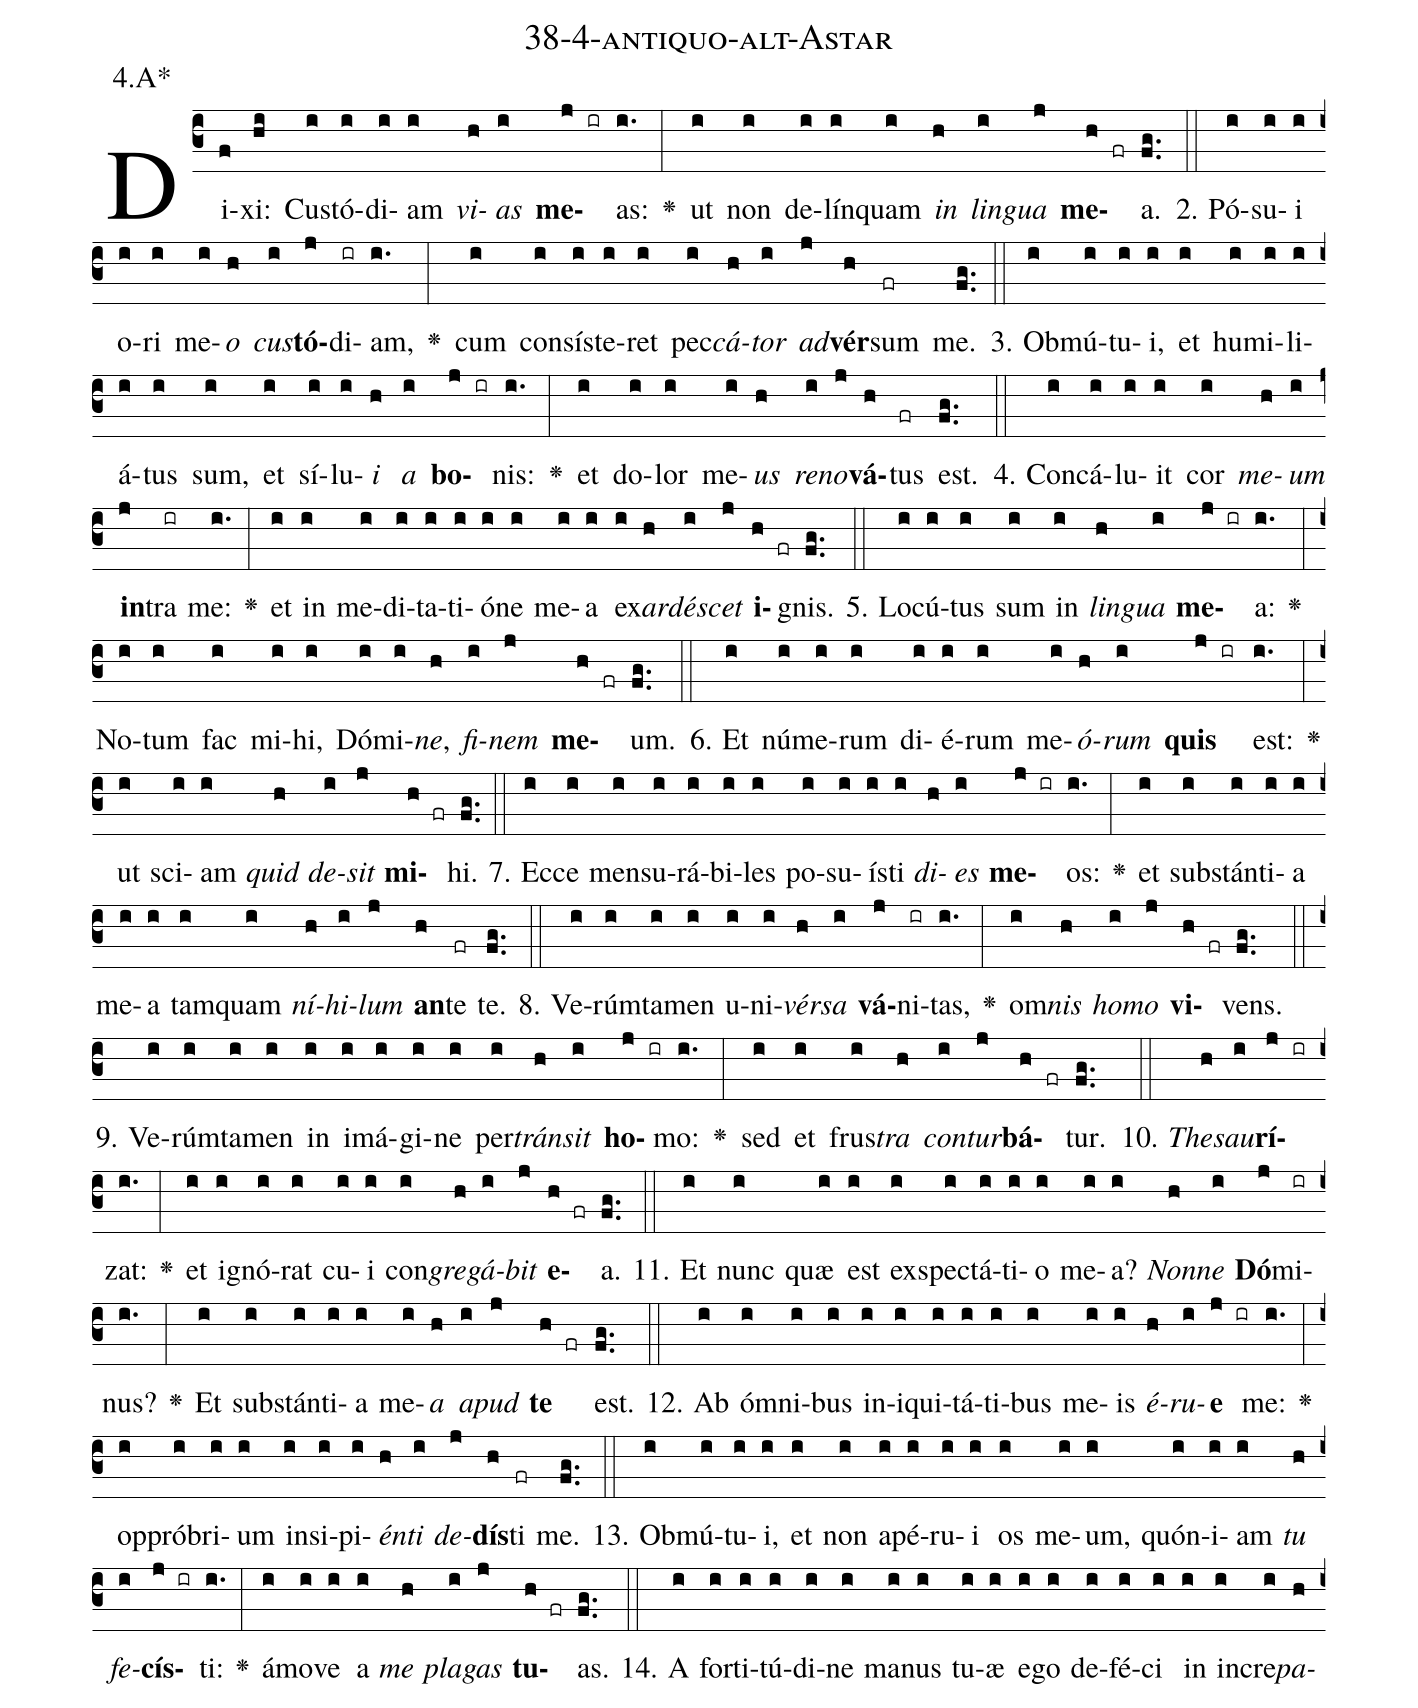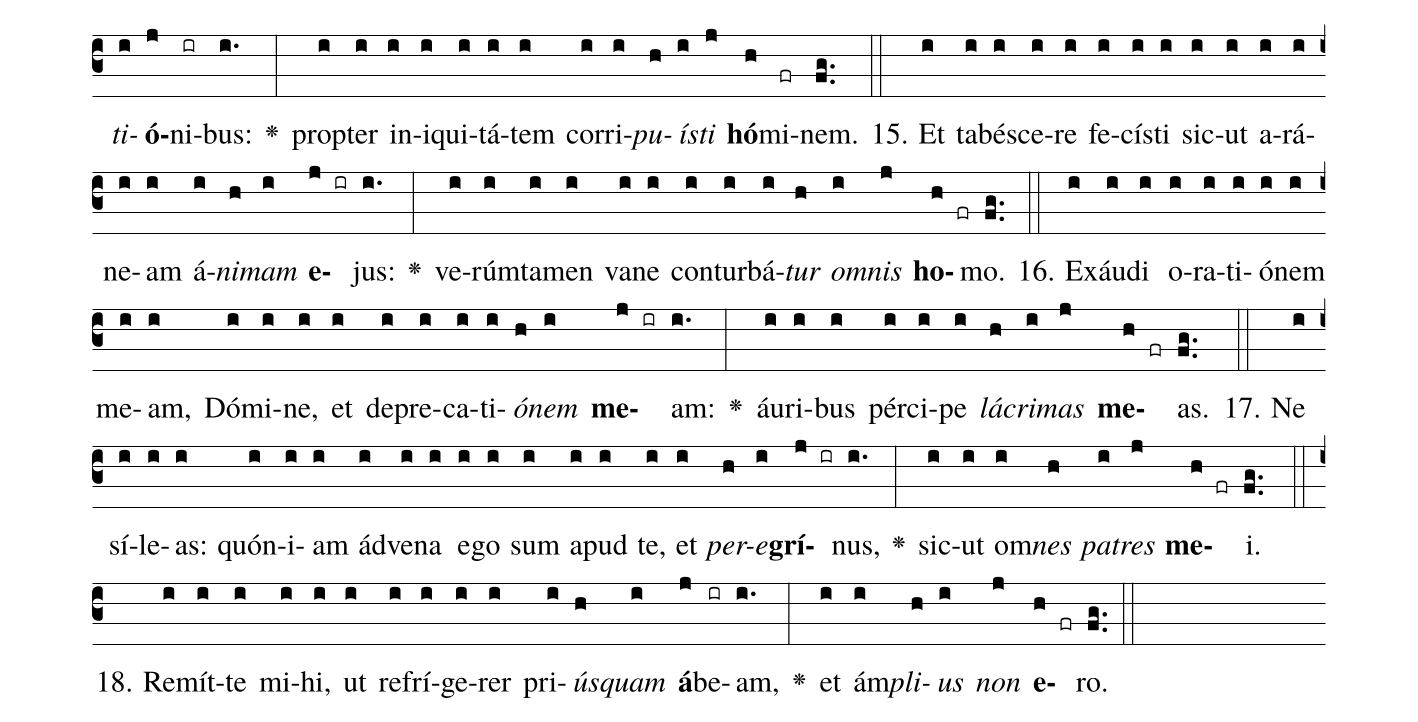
name: 38-4-antiquo-alt-Astar;
annotation: 4.A*;
%%
(c3)Di(f)xi:(hi) Cus(i)tó(i)di(i)am(i) <i>vi</i>(h)<i>as</i>(i) <b>me</b>(j ir)as:(i.) <v>\greheightstar</v>(:) ut(i) non(i) de(i)lín(i)quam(i) <i>in</i>(h) <i>lin</i>(i)<i>gua</i>(j) <b>me</b>(h fr)a.(fg..) (::)
2. Pó(i)su(i)i(i) o(i)ri(i) me(i)<i>o</i>(h) <i>cus</i>(i)<b>tó</b>(j)di(ir)am,(i.) <v>\greheightstar</v>(:) cum(i) con(i)sís(i)te(i)ret(i) pec(i)<i>cá</i>(h)<i>tor</i>(i) <i>ad</i>(j)<b>vér</b>(h)sum(fr) me.(fg..) (::)
3. Ob(i)mú(i)tu(i)i,(i) et(i) hu(i)mi(i)li(i)á(i)tus(i) sum,(i) et(i) sí(i)lu(i)<i>i</i>(h) <i>a</i>(i) <b>bo</b>(j ir)nis:(i.) <v>\greheightstar</v>(:) et(i) do(i)lor(i) me(i)<i>us</i>(h) <i>re</i>(i)<i>no</i>(j)<b>vá</b>(h)tus(fr) est.(fg..) (::)
4. Con(i)cá(i)lu(i)it(i) cor(i) <i>me</i>(h)<i>um</i>(i) <b>in</b>(j)tra(ir) me:(i.) <v>\greheightstar</v>(:) et(i) in(i) me(i)di(i)ta(i)ti(i)ó(i)ne(i) me(i)a(i) ex(i)<i>ar</i>(h)<i>dé</i>(i)<i>scet</i>(j) <b>i</b>(h fr)gnis.(fg..) (::)
5. Lo(i)cú(i)tus(i) sum(i) in(i) <i>lin</i>(h)<i>gua</i>(i) <b>me</b>(j ir)a:(i.) <v>\greheightstar</v>(:) No(i)tum(i) fac(i) mi(i)hi,(i) Dó(i)mi(i)<i>ne</i>,(h) <i>fi</i>(i)<i>nem</i>(j) <b>me</b>(h fr)um.(fg..) (::)
6. Et(i) nú(i)me(i)rum(i) di(i)é(i)rum(i) me(i)<i>ó</i>(h)<i>rum</i>(i) <b>quis</b>(j ir) est:(i.) <v>\greheightstar</v>(:) ut(i) sci(i)am(i) <i>quid</i>(h) <i>de</i>(i)<i>sit</i>(j) <b>mi</b>(h fr)hi.(fg..) (::)
7. Ec(i)ce(i) men(i)su(i)rá(i)bi(i)les(i) po(i)su(i)ís(i)ti(i) <i>di</i>(h)<i>es</i>(i) <b>me</b>(j ir)os:(i.) <v>\greheightstar</v>(:) et(i) sub(i)stán(i)ti(i)a(i) me(i)a(i) tam(i)quam(i) <i>ní</i>(h)<i>hi</i>(i)<i>lum</i>(j) <b>an</b>(h)te(fr) te.(fg..) (::)
8. Ve(i)rúm(i)ta(i)men(i) u(i)ni(i)<i>vér</i>(h)<i>sa</i>(i) <b>vá</b>(j)ni(ir)tas,(i.) <v>\greheightstar</v>(:) om(i)<i>nis</i>(h) <i>ho</i>(i)<i>mo</i>(j) <b>vi</b>(h fr)vens.(fg..) (::)
9. Ve(i)rúm(i)ta(i)men(i) in(i) i(i)má(i)gi(i)ne(i) per(i)<i>tráns</i>(h)<i>it</i>(i) <b>ho</b>(j ir)mo:(i.) <v>\greheightstar</v>(:) sed(i) et(i) frus(i)<i>tra</i>(h) <i>con</i>(i)<i>tur</i>(j)<b>bá</b>(h fr)tur.(fg..) (::)
10. <i>The</i>(h)<i>sau</i>(i)<b>rí</b>(j ir)zat:(i.) <v>\greheightstar</v>(:) et(i) i(i)gnó(i)rat(i) cu(i)i(i) con(i)<i>gre</i>(h)<i>gá</i>(i)<i>bit</i>(j) <b>e</b>(h fr)a.(fg..) (::)
11. Et(i) nunc(i) quæ(i) est(i) ex(i)spec(i)tá(i)ti(i)o(i) me(i)a?(i) <i>Non</i>(h)<i>ne</i>(i) <b>Dó</b>(j)mi(ir)nus?(i.) <v>\greheightstar</v>(:) Et(i) sub(i)stán(i)ti(i)a(i) me(i)<i>a</i>(h) <i>a</i>(i)<i>pud</i>(j) <b>te</b>(h fr) est.(fg..) (::)
12. Ab(i) óm(i)ni(i)bus(i) in(i)i(i)qui(i)tá(i)ti(i)bus(i) me(i)is(i) <i>é</i>(h)<i>ru</i>(i)<b>e</b>(j ir) me:(i.) <v>\greheightstar</v>(:) op(i)pró(i)bri(i)um(i) in(i)si(i)pi(i)<i>én</i>(h)<i>ti</i>(i) <i>de</i>(j)<b>dís</b>(h)ti(fr) me.(fg..) (::)
13. Ob(i)mú(i)tu(i)i,(i) et(i) non(i) a(i)pé(i)ru(i)i(i) os(i) me(i)um,(i) quón(i)i(i)am(i) <i>tu</i>(h) <i>fe</i>(i)<b>cís</b>(j ir)ti:(i.) <v>\greheightstar</v>(:) á(i)mo(i)ve(i) a(i) <i>me</i>(h) <i>pla</i>(i)<i>gas</i>(j) <b>tu</b>(h fr)as.(fg..) (::)
14. A(i) for(i)ti(i)tú(i)di(i)ne(i) ma(i)nus(i) tu(i)æ(i) e(i)go(i) de(i)fé(i)ci(i) in(i) in(i)cre(i)<i>pa</i>(h)<i>ti</i>(i)<b>ó</b>(j)ni(ir)bus:(i.) <v>\greheightstar</v>(:) prop(i)ter(i) in(i)i(i)qui(i)tá(i)tem(i) cor(i)ri(i)<i>pu</i>(h)<i>ís</i>(i)<i>ti</i>(j) <b>hó</b>(h)mi(fr)nem.(fg..) (::)
15. Et(i) ta(i)bé(i)sce(i)re(i) fe(i)cís(i)ti(i) sic(i)ut(i) a(i)rá(i)ne(i)am(i) á(i)<i>ni</i>(h)<i>mam</i>(i) <b>e</b>(j ir)jus:(i.) <v>\greheightstar</v>(:) ve(i)rúm(i)ta(i)men(i) va(i)ne(i) con(i)tur(i)bá(i)<i>tur</i>(h) <i>om</i>(i)<i>nis</i>(j) <b>ho</b>(h fr)mo.(fg..) (::)
16. Ex(i)áu(i)di(i) o(i)ra(i)ti(i)ó(i)nem(i) me(i)am,(i) Dó(i)mi(i)ne,(i) et(i) de(i)pre(i)ca(i)ti(i)<i>ó</i>(h)<i>nem</i>(i) <b>me</b>(j ir)am:(i.) <v>\greheightstar</v>(:) áu(i)ri(i)bus(i) pér(i)ci(i)pe(i) <i>lá</i>(h)<i>cri</i>(i)<i>mas</i>(j) <b>me</b>(h fr)as.(fg..) (::)
17. Ne(i) sí(i)le(i)as:(i) quón(i)i(i)am(i) ád(i)ve(i)na(i) e(i)go(i) sum(i) a(i)pud(i) te,(i) et(i) <i>per</i>(h)<i>e</i>(i)<b>grí</b>(j ir)nus,(i.) <v>\greheightstar</v>(:) sic(i)ut(i) om(i)<i>nes</i>(h) <i>pa</i>(i)<i>tres</i>(j) <b>me</b>(h fr)i.(fg..) (::)
18. Re(i)mít(i)te(i) mi(i)hi,(i) ut(i) re(i)frí(i)ge(i)rer(i) pri(i)<i>ús</i>(h)<i>quam</i>(i) <b>á</b>(j)be(ir)am,(i.) <v>\greheightstar</v>(:) et(i) ám(i)<i>pli</i>(h)<i>us</i>(i) <i>non</i>(j) <b>e</b>(h fr)ro.(fg..) (::)
